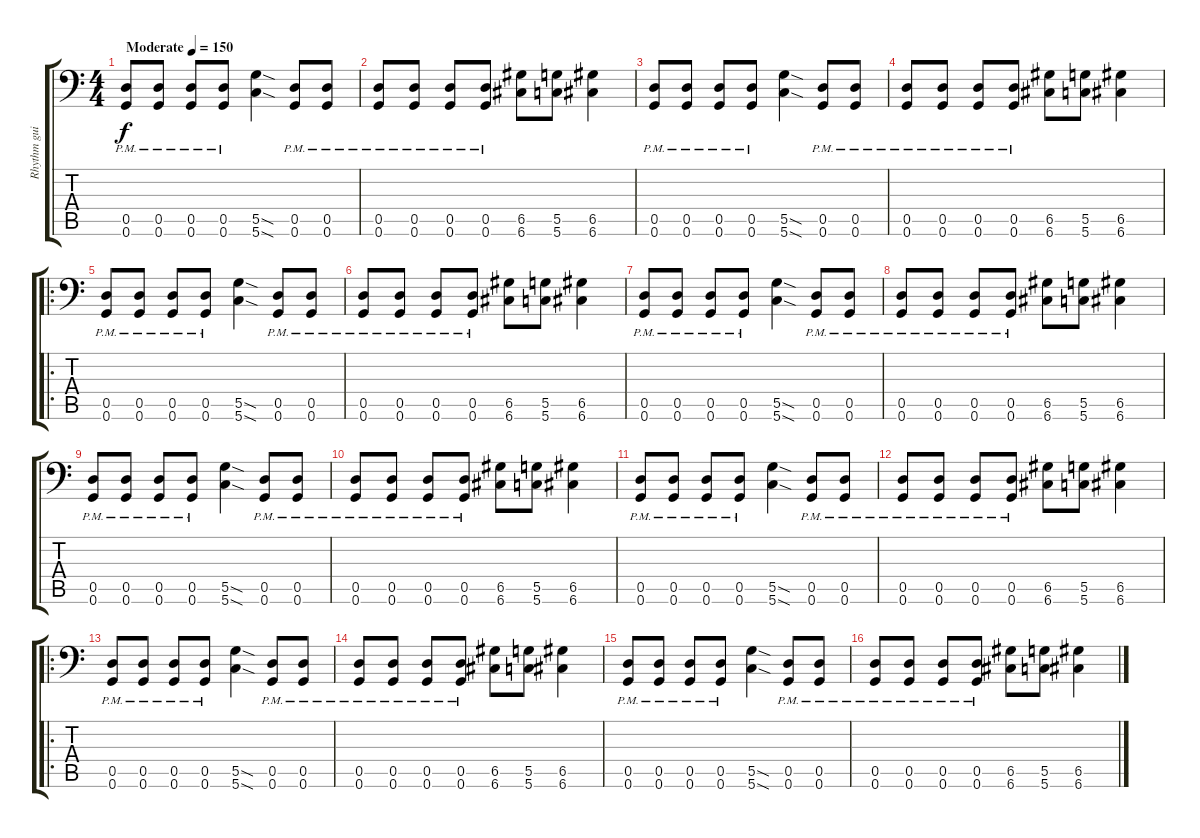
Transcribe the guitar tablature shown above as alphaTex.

\track ("Rhythm guitar" "Rhythm gui") {instrument distortionguitar}
\staff {score tabs}
\tuning (A3 E3 C3 G2 D2 G1) {hide}
\ts (4 4)
\tempo (150 "Moderate")
\clef f4
\ks c
(0.5{pm} 0.6{pm}).8{dy f instrument distortionguitar} (0.5{pm} 0.6{pm}).8 (0.5{pm} 0.6{pm}).8 (0.5{pm} 0.6{pm}).8 (5.5{sod} 5.6{sod}).4 (0.5{pm} 0.6{pm}).8 (0.5{pm} 0.6{pm}).8 |
(0.5{pm} 0.6{pm}).8 (0.5{pm} 0.6{pm}).8 (0.5{pm} 0.6{pm}).8 (0.5{pm} 0.6{pm}).8 (6.5 6.6).8 (5.5 5.6).8 (6.5 6.6).4 |
(0.5{pm} 0.6{pm}).8 (0.5{pm} 0.6{pm}).8 (0.5{pm} 0.6{pm}).8 (0.5{pm} 0.6{pm}).8 (5.5{sod} 5.6{sod}).4 (0.5{pm} 0.6{pm}).8 (0.5{pm} 0.6{pm}).8 |
(0.5{pm} 0.6{pm}).8 (0.5{pm} 0.6{pm}).8 (0.5{pm} 0.6{pm}).8 (0.5{pm} 0.6{pm}).8 (6.5 6.6).8 (5.5 5.6).8 (6.5 6.6).4 |
\ro
(0.5{pm} 0.6{pm}).8 (0.5{pm} 0.6{pm}).8 (0.5{pm} 0.6{pm}).8 (0.5{pm} 0.6{pm}).8 (5.5{sod} 5.6{sod}).4 (0.5{pm} 0.6{pm}).8 (0.5{pm} 0.6{pm}).8 |
(0.5{pm} 0.6{pm}).8 (0.5{pm} 0.6{pm}).8 (0.5{pm} 0.6{pm}).8 (0.5{pm} 0.6{pm}).8 (6.5 6.6).8 (5.5 5.6).8 (6.5 6.6).4 |
(0.5{pm} 0.6{pm}).8 (0.5{pm} 0.6{pm}).8 (0.5{pm} 0.6{pm}).8 (0.5{pm} 0.6{pm}).8 (5.5{sod} 5.6{sod}).4 (0.5{pm} 0.6{pm}).8 (0.5{pm} 0.6{pm}).8 |
(0.5{pm} 0.6{pm}).8 (0.5{pm} 0.6{pm}).8 (0.5{pm} 0.6{pm}).8 (0.5{pm} 0.6{pm}).8 (6.5 6.6).8 (5.5 5.6).8 (6.5 6.6).4 |
(0.5{pm} 0.6{pm}).8 (0.5{pm} 0.6{pm}).8 (0.5{pm} 0.6{pm}).8 (0.5{pm} 0.6{pm}).8 (5.5{sod} 5.6{sod}).4 (0.5{pm} 0.6{pm}).8 (0.5{pm} 0.6{pm}).8 |
(0.5{pm} 0.6{pm}).8 (0.5{pm} 0.6{pm}).8 (0.5{pm} 0.6{pm}).8 (0.5{pm} 0.6{pm}).8 (6.5 6.6).8 (5.5 5.6).8 (6.5 6.6).4 |
(0.5{pm} 0.6{pm}).8 (0.5{pm} 0.6{pm}).8 (0.5{pm} 0.6{pm}).8 (0.5{pm} 0.6{pm}).8 (5.5{sod} 5.6{sod}).4 (0.5{pm} 0.6{pm}).8 (0.5{pm} 0.6{pm}).8 |
(0.5{pm} 0.6{pm}).8 (0.5{pm} 0.6{pm}).8 (0.5{pm} 0.6{pm}).8 (0.5{pm} 0.6{pm}).8 (6.5 6.6).8 (5.5 5.6).8 (6.5 6.6).4 |
\ro
(0.5{pm} 0.6{pm}).8 (0.5{pm} 0.6{pm}).8 (0.5{pm} 0.6{pm}).8 (0.5{pm} 0.6{pm}).8 (5.5{sod} 5.6{sod}).4 (0.5{pm} 0.6{pm}).8 (0.5{pm} 0.6{pm}).8 |
(0.5{pm} 0.6{pm}).8 (0.5{pm} 0.6{pm}).8 (0.5{pm} 0.6{pm}).8 (0.5{pm} 0.6{pm}).8 (6.5 6.6).8 (5.5 5.6).8 (6.5 6.6).4 |
(0.5{pm} 0.6{pm}).8 (0.5{pm} 0.6{pm}).8 (0.5{pm} 0.6{pm}).8 (0.5{pm} 0.6{pm}).8 (5.5{sod} 5.6{sod}).4 (0.5{pm} 0.6{pm}).8 (0.5{pm} 0.6{pm}).8 |
(0.5{pm} 0.6{pm}).8 (0.5{pm} 0.6{pm}).8 (0.5{pm} 0.6{pm}).8 (0.5{pm} 0.6{pm}).8 (6.5 6.6).8 (5.5 5.6).8 (6.5 6.6).4
